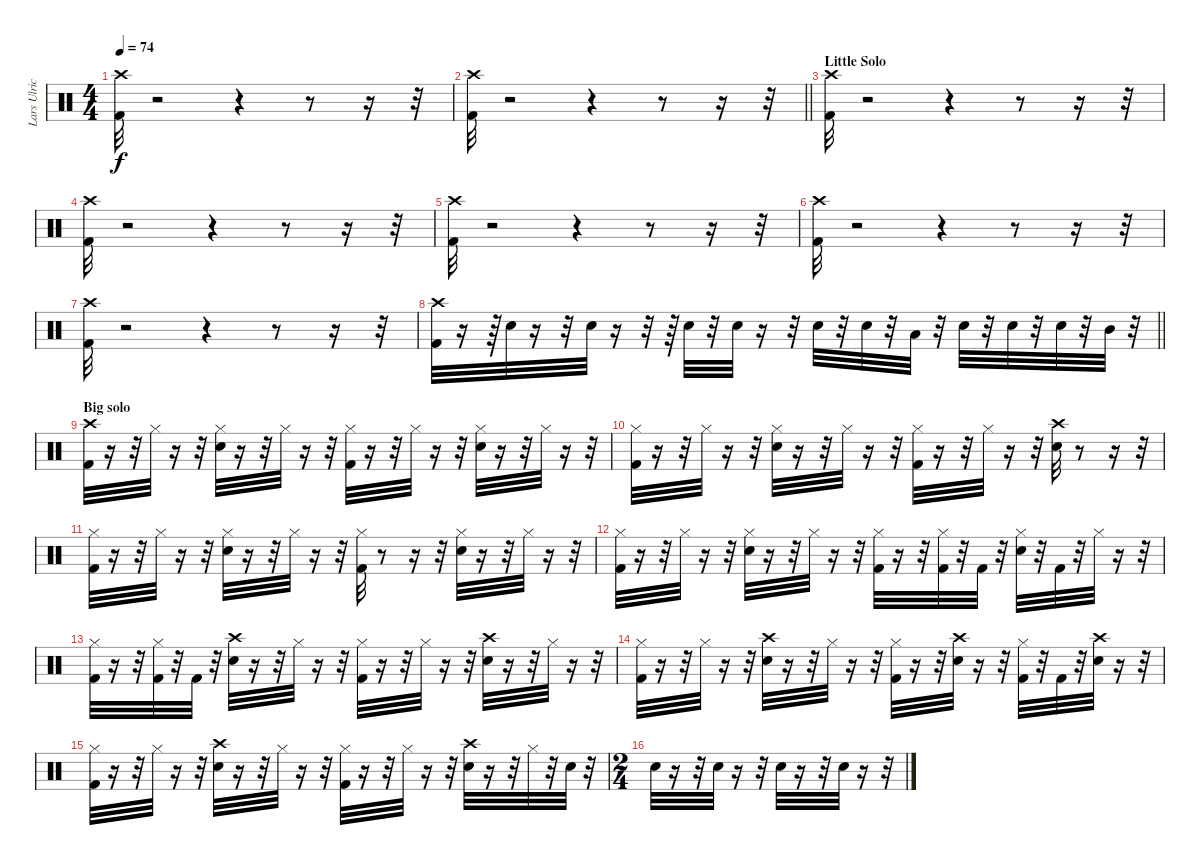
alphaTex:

\track ("Lars Ulrich" "Lars Ulric") {instrument percussion}
\staff {score}
\articulation defaults
\ts (4 4)
\tempo 74
\clef neutral
\ks c
("Kick (hit) 2" "Crash high (hit)").32{dy f} r.2 r.4 r.8 r.16 r.32 |
\barLineRight lightlight
("Kick (hit) 2" "Crash high (hit)").32 r.2 r.4 r.8 r.16 r.32 |
\section ("" "Little Solo")
("Kick (hit) 2" "Crash high (hit)").32 r.2 r.4 r.8 r.16 r.32 |
("Kick (hit) 2" "Crash high (hit)").32 r.2 r.4 r.8 r.16 r.32 |
("Kick (hit) 2" "Crash high (hit)").32 r.2 r.4 r.8 r.16 r.32 |
("Kick (hit) 2" "Crash high (hit)").32 r.2 r.4 r.8 r.16 r.32 |
("Kick (hit) 2" "Crash high (hit)").32 r.2 r.4 r.8 r.16 r.32 |
\barLineRight lightlight
("Kick (hit) 2" "Crash high (hit)").32 r.16 r.64 "Snare (hit) 2".32 r.16 r.32 "Snare (hit) 2".32 r.16 r.32 r.64 "Snare (hit) 2".32 r.32 "Snare (hit) 2".32 r.16 r.32 "Snare (hit) 2".32 r.32 "Snare (hit) 2".32 r.32 "Low Tom (hit)".32 r.32 "Snare (hit) 2".32 r.32 "Snare (hit) 2".32 r.32 "Snare (hit) 2".32 r.32 "Mid Tom (hit)".32 r.32 |
\section ("" "Big solo")
("Kick (hit) 2" "Crash high (hit)").32 r.16 r.32 "Hi-Hat (closed)".32 r.16 r.32 ("Snare (hit) 2" "Hi-Hat (closed)").32 r.16 r.32 "Hi-Hat (closed)".32 r.16 r.32 ("Hi-Hat (closed)" "Kick (hit) 2").32 r.16 r.32 "Hi-Hat (closed)".32 r.16 r.32 ("Snare (hit) 2" "Hi-Hat (closed)").32 r.16 r.32 "Hi-Hat (closed)".32 r.16 r.32 |
("Kick (hit) 2" "Hi-Hat (closed)").32 r.16 r.32 "Hi-Hat (closed)".32 r.16 r.32 ("Snare (hit) 2" "Hi-Hat (closed)").32 r.16 r.32 "Hi-Hat (closed)".32 r.16 r.32 ("Hi-Hat (closed)" "Kick (hit) 2").32 r.16 r.32 "Hi-Hat (closed)".32 r.16 r.32 ("Crash high (hit)" "Snare (hit) 2").32 r.8 r.16 r.32 |
("Kick (hit) 2" "Hi-Hat (closed)").32 r.16 r.32 "Hi-Hat (closed)".32 r.16 r.32 ("Snare (hit) 2" "Hi-Hat (closed)").32 r.16 r.32 "Hi-Hat (closed)".32 r.16 r.32 ("Kick (hit) 2" "Hi-Hat (closed)").32 r.8 r.16 r.32 ("Snare (hit) 2" "Hi-Hat (closed)").32 r.16 r.32 "Hi-Hat (closed)".32 r.16 r.32 |
("Hi-Hat (closed)" "Kick (hit) 2").32 r.16 r.32 "Hi-Hat (closed)".32 r.16 r.32 ("Snare (hit) 2" "Hi-Hat (closed)").32 r.16 r.32 "Hi-Hat (closed)".32 r.16 r.32 ("Hi-Hat (closed)" "Kick (hit) 2").32 r.16 r.32 ("Hi-Hat (closed)" "Kick (hit) 2").32 r.32 "Kick (hit) 2".32 r.32 ("Snare (hit) 2" "Hi-Hat (closed)").32 r.32 "Kick (hit) 2".32 r.32 "Hi-Hat (closed)".32 r.16 r.32 |
("Kick (hit) 2" "Hi-Hat (closed)").32 r.16 r.32 ("Kick (hit) 2" "Hi-Hat (closed)").32 r.32 "Kick (hit) 2".32 r.32 ("Crash high (hit)" "Snare (hit) 2").32 r.16 r.32 "Hi-Hat (closed)".32 r.16 r.32 ("Hi-Hat (closed)" "Kick (hit) 2").32 r.16 r.32 "Hi-Hat (closed)".32 r.16 r.32 ("Crash high (hit)" "Snare (hit) 2").32 r.16 r.32 "Hi-Hat (closed)".32 r.16 r.32 |
("Kick (hit) 2" "Hi-Hat (closed)").32 r.16 r.32 "Hi-Hat (closed)".32 r.16 r.32 ("Crash high (hit)" "Snare (hit) 2").32 r.16 r.32 "Hi-Hat (closed)".32 r.16 r.32 ("Hi-Hat (closed)" "Kick (hit) 2").32 r.16 r.32 ("Crash high (hit)" "Snare (hit) 2").32 r.16 r.32 ("Hi-Hat (closed)" "Kick (hit) 2").32 r.32 "Kick (hit) 2".32 r.32 ("Crash high (hit)" "Snare (hit) 2").32 r.16 r.32 |
("Kick (hit) 2" "Hi-Hat (closed)").32 r.16 r.32 "Hi-Hat (closed)".32 r.16 r.32 ("Crash high (hit)" "Snare (hit) 2").32 r.16 r.32 "Hi-Hat (closed)".32 r.16 r.32 ("Hi-Hat (closed)" "Kick (hit) 2").32 r.16 r.32 "Hi-Hat (closed)".32 r.16 r.32 ("Crash high (hit)" "Snare (hit) 2").32 r.16 r.32 "Hi-Hat (closed)".32 r.32 "Snare (hit) 2".32 r.32 |
\ts (2 4)
"Snare (hit) 2".32 r.16 r.32 "Snare (hit) 2".32 r.16 r.32 "Snare (hit) 2".32 r.16 r.32 "Snare (hit) 2".32 r.16 r.32
